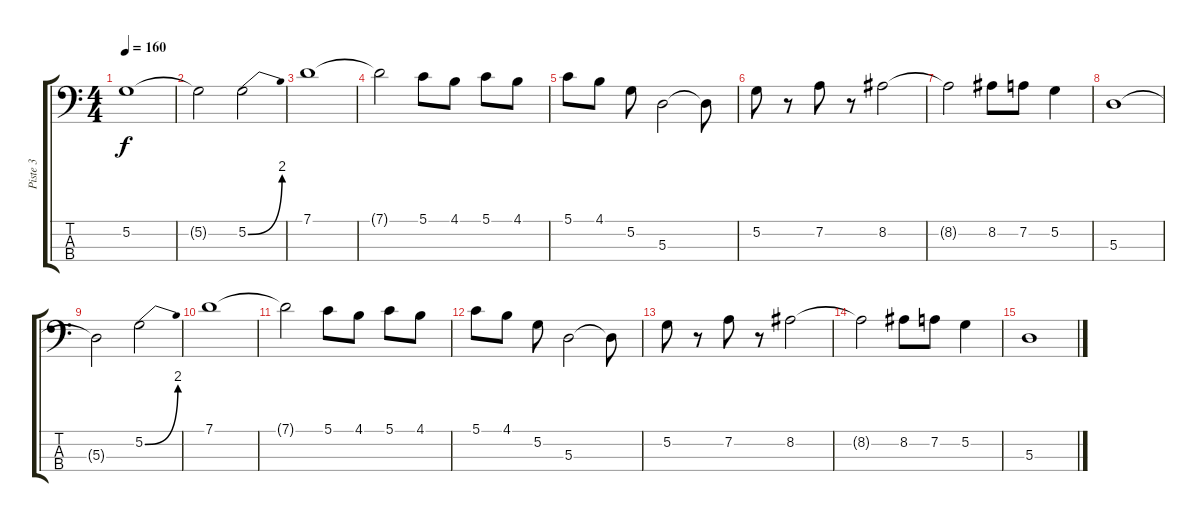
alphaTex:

\track ("Piste 3" "Piste 3") {instrument electricbassfinger}
\staff {score tabs}
\tuning (G2 D2 A1 E1) {hide}
\ts (4 4)
\tempo 160
\clef f4
\ks c
5.2.1{dy f volume 16} |
5.2{t}.2 5.2{be (bend 0 0 60 8)}.2 |
7.1.1 |
7.1{t}.2 5.1.8 4.1.8 5.1.8 4.1.8 |
5.1.8 4.1.8 5.2.8 5.3.2 5.3{t}.8 |
5.2.8 r.8 7.2.8 r.8 8.2.2 |
8.2{t}.2 8.2.8 7.2.8 5.2.4 |
5.3.1 |
5.3{t}.2 5.2{be (bend 0 0 60 8)}.2 |
7.1.1 |
7.1{t}.2 5.1.8 4.1.8 5.1.8 4.1.8 |
5.1.8 4.1.8 5.2.8 5.3.2 5.3{t}.8 |
5.2.8 r.8 7.2.8 r.8 8.2.2 |
8.2{t}.2 8.2.8 7.2.8 5.2.4 |
5.3.1
